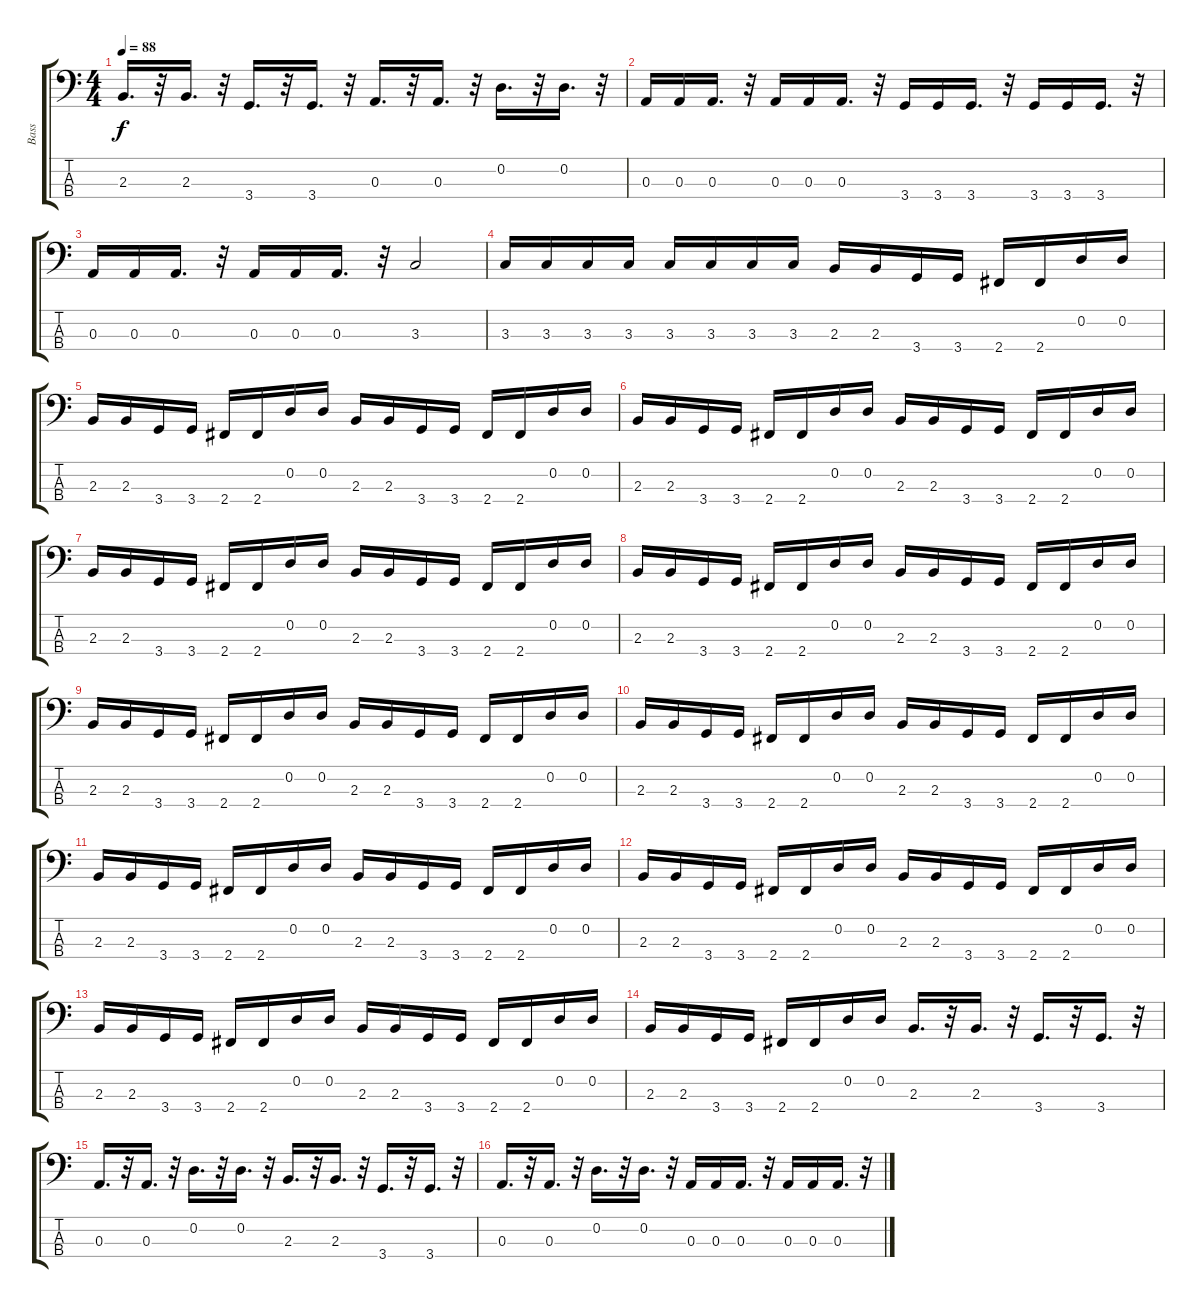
\track ("Bass" "Bass") {instrument electricbasspick}
\staff {score tabs}
\tuning (G2 D2 A1 E1) {hide}
\ts (4 4)
\tempo 88
\clef f4
\ks c
2.3.16{d dy f} r.32 2.3.16{d} r.32 3.4.16{d} r.32 3.4.16{d} r.32 0.3.16{d} r.32 0.3.16{d} r.32 0.2.16{d} r.32 0.2.16{d} r.32 |
0.3.16 0.3.16 0.3.16{d} r.32 0.3.16 0.3.16 0.3.16{d} r.32 3.4.16 3.4.16 3.4.16{d} r.32 3.4.16 3.4.16 3.4.16{d} r.32 |
0.3.16 0.3.16 0.3.16{d} r.32 0.3.16 0.3.16 0.3.16{d} r.32 3.3.2 |
3.3.16 3.3.16 3.3.16 3.3.16 3.3.16 3.3.16 3.3.16 3.3.16 2.3.16 2.3.16 3.4.16 3.4.16 2.4.16 2.4.16 0.2.16 0.2.16 |
2.3.16 2.3.16 3.4.16 3.4.16 2.4.16 2.4.16 0.2.16 0.2.16 2.3.16 2.3.16 3.4.16 3.4.16 2.4.16 2.4.16 0.2.16 0.2.16 |
2.3.16 2.3.16 3.4.16 3.4.16 2.4.16 2.4.16 0.2.16 0.2.16 2.3.16 2.3.16 3.4.16 3.4.16 2.4.16 2.4.16 0.2.16 0.2.16 |
2.3.16 2.3.16 3.4.16 3.4.16 2.4.16 2.4.16 0.2.16 0.2.16 2.3.16 2.3.16 3.4.16 3.4.16 2.4.16 2.4.16 0.2.16 0.2.16 |
2.3.16 2.3.16 3.4.16 3.4.16 2.4.16 2.4.16 0.2.16 0.2.16 2.3.16 2.3.16 3.4.16 3.4.16 2.4.16 2.4.16 0.2.16 0.2.16 |
2.3.16 2.3.16 3.4.16 3.4.16 2.4.16 2.4.16 0.2.16 0.2.16 2.3.16 2.3.16 3.4.16 3.4.16 2.4.16 2.4.16 0.2.16 0.2.16 |
2.3.16 2.3.16 3.4.16 3.4.16 2.4.16 2.4.16 0.2.16 0.2.16 2.3.16 2.3.16 3.4.16 3.4.16 2.4.16 2.4.16 0.2.16 0.2.16 |
2.3.16 2.3.16 3.4.16 3.4.16 2.4.16 2.4.16 0.2.16 0.2.16 2.3.16 2.3.16 3.4.16 3.4.16 2.4.16 2.4.16 0.2.16 0.2.16 |
2.3.16 2.3.16 3.4.16 3.4.16 2.4.16 2.4.16 0.2.16 0.2.16 2.3.16 2.3.16 3.4.16 3.4.16 2.4.16 2.4.16 0.2.16 0.2.16 |
2.3.16 2.3.16 3.4.16 3.4.16 2.4.16 2.4.16 0.2.16 0.2.16 2.3.16 2.3.16 3.4.16 3.4.16 2.4.16 2.4.16 0.2.16 0.2.16 |
2.3.16 2.3.16 3.4.16 3.4.16 2.4.16 2.4.16 0.2.16 0.2.16 2.3.16{d} r.32 2.3.16{d} r.32 3.4.16{d} r.32 3.4.16{d} r.32 |
0.3.16{d} r.32 0.3.16{d} r.32 0.2.16{d} r.32 0.2.16{d} r.32 2.3.16{d} r.32 2.3.16{d} r.32 3.4.16{d} r.32 3.4.16{d} r.32 |
0.3.16{d} r.32 0.3.16{d} r.32 0.2.16{d} r.32 0.2.16{d} r.32 0.3.16 0.3.16 0.3.16{d} r.32 0.3.16 0.3.16 0.3.16{d} r.32
